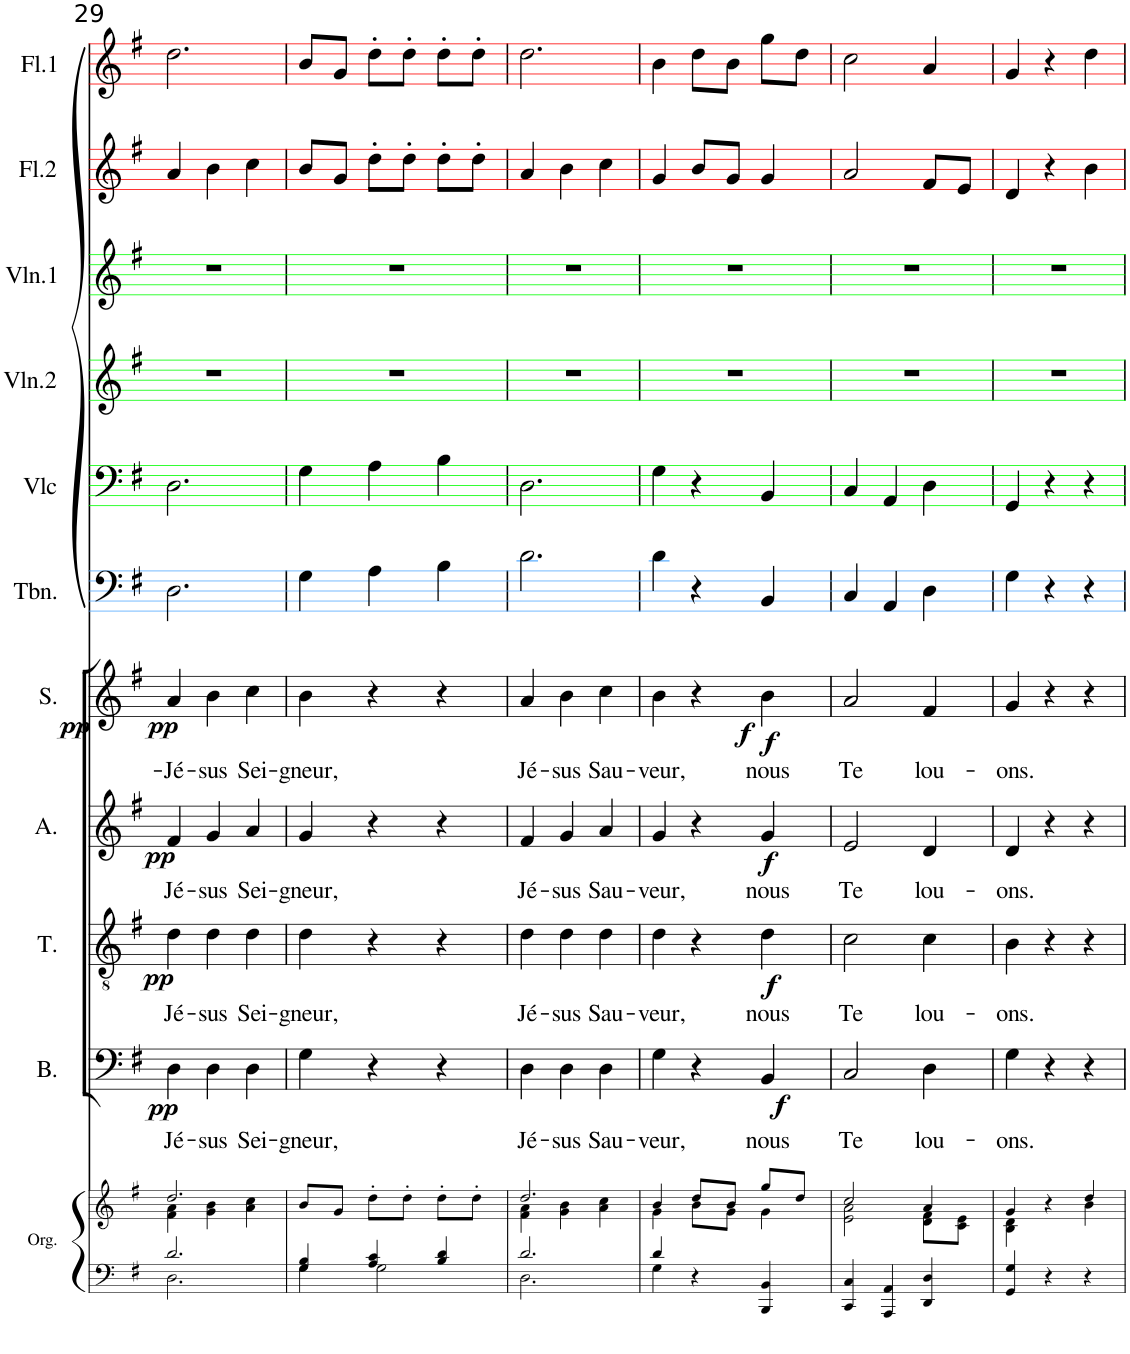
**kern	**kern	**kern	**text	**dynam	**kern	**text	**dynam	**kern	**text	**dynam	**kern	**text	**dynam	**kern	**kern	**kern	**kern	**kern	**kern
*part11	*part11	*part10	*part10	*part10	*part9	*part9	*part9	*part8	*part8	*part8	*part7	*part7	*part7	*part6	*part5	*part4	*part3	*part2	*part1
*staff12	*staff11	*staff10	*staff10	*staff10	*staff9	*staff9	*staff9	*staff8	*staff8	*staff8	*staff7	*staff7	*staff7	*staff6	*staff5	*staff4	*staff3	*staff2	*staff1
*I"Orgue	*	*I"Bass	*	*	*I"Ténor	*	*	*I"Alto	*	*	*I"Soprano	*	*	*I"Trombone	*I"Violoncelle	*I"Violon 2	*I"Violon 1	*I"Flûte 2	*I"Flûte 1
*I'Org.	*	*I'B.	*	*	*I'T.	*	*	*I'A.	*	*	*I'S.	*	*	*I'Tbn.	*I'Vlc	*I'Vln.2	*I'Vln.1	*I'Fl.2	*I'Fl.1
!!LO:PB:g=z
*clefF4	*clefG2	*clefF4	*	*	*clefGv2	*	*	*clefG2	*	*	*clefG2	*	*	*clefF4	*clefF4	*clefG2	*clefG2	*clefG2	*clefG2
*k[f#]	*k[f#]	*k[f#]	*	*	*k[f#]	*	*	*k[f#]	*	*	*k[f#]	*	*	*k[f#]	*k[f#]	*k[f#]	*k[f#]	*k[f#]	*k[f#]
*M3/4	*M3/4	*M3/4	*	*	*M3/4	*	*	*M3/4	*	*	*M3/4	*	*	*M3/4	*M3/4	*M3/4	*M3/4	*M3/4	*M3/4
=29	=29	=29	=29	=29	=29	=29	=29	=29	=29	=29	=29	=29	=29	=29	=29	=29	=29	=29	=29
*^	*^	*	*	*	*	*	*	*	*	*	*	*	*	*	*	*	*	*	*
!	!	!	!	!	!LO:LY:b	!LO:DY:b	!	!LO:LY:b	!LO:DY:b	!	!LO:LY:b	!LO:DY:b	!	!LO:LY:b	!LO:DY:b	!	!	!	!	!	!
!	!	!	!	!	!	!	!	!	!	!	!	!	!	!	!LO:DY:n=1:b	!	!	!	!	!	!
2.d/	2.D\	2.dd/	4f#\ 4a\	4D\	Jé-	pp	4d\	Jé-	pp	4f#/	Jé-	pp	4a/	Jé-	pp pp	2.D\	2.D\	2.r	2.r	4a/	2.dd\
!	!	!	!	!	!LO:LY:b	!	!	!LO:LY:b	!	!	!LO:LY:b	!	!	!LO:LY:b	!	!	!	!	!	!	!
.	.	.	4g\ 4b\	4D\	-sus	.	4d\	-sus	.	4g/	-sus	.	4b\	-sus	.	.	.	.	.	4b\	.
!	!	!	!	!	!LO:LY:b	!	!	!LO:LY:b	!	!	!LO:LY:b	!	!	!LO:LY:b	!	!	!	!	!	!	!
.	.	.	4a\ 4cc\	4D\	Sei-	.	4d\	Sei-	.	4a/	Sei-	.	4cc\	Sei-	.	.	.	.	.	4cc\	.
=30	=30	=30	=30	=30	=30	=30	=30	=30	=30	=30	=30	=30	=30	=30	=30	=30	=30	=30	=30	=30	=30
!	!	!	!	!	!LO:LY:b	!	!	!LO:LY:b	!	!	!LO:LY:b	!	!	!LO:LY:b	!	!	!	!	!	!	!
*	*	*v	*v	*	*	*	*	*	*	*	*	*	*	*	*	*	*	*	*	*	*
4G/ 4B/	4G\	8b/L	4G\	-gneur,	.	4d\	-gneur,	.	4g/	-gneur,	.	4b\	-gneur,	.	4G\	4G\	2.r	2.r	8b/L	8b/L
.	.	8g/J	.	.	.	.	.	.	.	.	.	.	.	.	.	.	.	.	8g/J	8g/J
4A/ 4c/	2G\	8dd'\L	4r	.	.	4r	.	.	4r	.	.	4r	.	.	4A\	4A\	.	.	8dd'\L	8dd'\L
.	.	8dd'\J	.	.	.	.	.	.	.	.	.	.	.	.	.	.	.	.	8dd'\J	8dd'\J
4B/ 4d/	.	8dd'\L	4r	.	.	4r	.	.	4r	.	.	4r	.	.	4B\	4B\	.	.	8dd'\L	8dd'\L
.	.	8dd'\J	.	.	.	.	.	.	.	.	.	.	.	.	.	.	.	.	8dd'\J	8dd'\J
=31	=31	=31	=31	=31	=31	=31	=31	=31	=31	=31	=31	=31	=31	=31	=31	=31	=31	=31	=31	=31
*	*	*^	*	*	*	*	*	*	*	*	*	*	*	*	*	*	*	*	*	*
!	!	!	!	!	!LO:LY:b	!	!	!LO:LY:b	!	!	!LO:LY:b	!	!	!LO:LY:b	!	!	!	!	!	!	!
2.d/	2.D\	2.dd/	4f#\ 4a\	4D\	Jé-	.	4d\	Jé-	.	4f#/	Jé-	.	4a/	Jé-	.	2.d\	2.D\	2.r	2.r	4a/	2.dd\
!	!	!	!	!	!LO:LY:b	!	!	!LO:LY:b	!	!	!LO:LY:b	!	!	!LO:LY:b	!	!	!	!	!	!	!
.	.	.	4g\ 4b\	4D\	-sus	.	4d\	-sus	.	4g/	-sus	.	4b\	-sus	.	.	.	.	.	4b\	.
!	!	!	!	!	!LO:LY:b	!	!	!LO:LY:b	!	!	!LO:LY:b	!	!	!LO:LY:b	!	!	!	!	!	!	!
.	.	.	4a\ 4cc\	4D\	Sau-	.	4d\	Sau-	.	4a/	Sau-	.	4cc\	Sau-	.	.	.	.	.	4cc\	.
=32	=32	=32	=32	=32	=32	=32	=32	=32	=32	=32	=32	=32	=32	=32	=32	=32	=32	=32	=32	=32	=32
!	!	!	!	!	!LO:LY:b	!	!	!LO:LY:b	!	!	!LO:LY:b	!	!	!LO:LY:b	!	!	!	!	!	!	!
4d/	4G\	4b/	4g\	4G\	-veur,	.	4d\	-veur,	.	4g/	-veur,	.	4b\	-veur,	.	4d\	4G\	2.r	2.r	4g/	4b\
4r	2ryy	8dd/L	8b\L	4r	.	.	4r	.	.	4r	.	.	4r	.	.	4r	4r	.	.	8b/L	8dd\L
.	.	8b/J	8g\J	.	.	.	.	.	.	.	.	.	.	.	.	.	.	.	.	8g/J	8b\J
!	!	!	!	!	!LO:LY:b	!LO:DY:b	!	!LO:LY:b	!LO:DY:b	!	!LO:LY:b	!LO:DY:b	!	!LO:LY:b	!LO:DY:b	!	!	!	!	!	!
!	!	!	!	!	!	!	!	!	!	!	!	!	!	!	!LO:DY:n=1:b	!	!	!	!	!	!
4BBB/ 4BB/	.	8gg/L	4g\	4BB/	nous	f	4d\	nous	f	4g/	nous	f	4b\	nous	f f	4BB/	4BB/	.	.	4g/	8gg\L
.	.	8dd/J	.	.	.	.	.	.	.	.	.	.	.	.	.	.	.	.	.	.	8dd\J
*v	*v	*	*	*	*	*	*	*	*	*	*	*	*	*	*	*	*	*	*	*	*
=33	=33	=33	=33	=33	=33	=33	=33	=33	=33	=33	=33	=33	=33	=33	=33	=33	=33	=33	=33	=33
!	!	!	!	!LO:LY:b	!	!	!LO:LY:b	!	!	!LO:LY:b	!	!	!LO:LY:b	!	!	!	!	!	!	!
4CC/ 4C/	2cc/	2e\ 2a\	2C/	Te	.	2c\	Te	.	2e/	Te	.	2a/	Te	.	4C/	4C/	2.r	2.r	2a/	2cc\
4AAA/ 4AA/	.	.	.	.	.	.	.	.	.	.	.	.	.	.	4AA/	4AA/	.	.	.	.
!	!	!	!	!LO:LY:b	!	!	!LO:LY:b	!	!	!LO:LY:b	!	!	!LO:LY:b	!	!	!	!	!	!	!
4DD/ 4D/	4a/	8d\ 8f#\L	4D\	lou-	.	4c\	lou-	.	4d/	lou-	.	4f#/	lou-	.	4D\	4D\	.	.	8f#/L	4a/
.	.	8c\ 8e\J	.	.	.	.	.	.	.	.	.	.	.	.	.	.	.	.	8e/J	.
=34	=34	=34	=34	=34	=34	=34	=34	=34	=34	=34	=34	=34	=34	=34	=34	=34	=34	=34	=34	=34
!	!	!	!	!LO:LY:b	!	!	!LO:LY:b	!	!	!LO:LY:b	!	!	!LO:LY:b	!	!	!	!	!	!	!
4GG/ 4G/	4g/	4B\ 4d\	4G\	-ons.	.	4B\	-ons.	.	4d/	-ons.	.	4g/	-ons.	.	4G\	4GG/	2.r	2.r	4d/	4g/
4r	4r	4ryy	4r	.	.	4r	.	.	4r	.	.	4r	.	.	4r	4r	.	.	4r	4r
4r	4dd/	4b\	4r	.	.	4r	.	.	4r	.	.	4r	.	.	4r	4r	.	.	4b\	4dd\
*	*v	*v	*	*	*	*	*	*	*	*	*	*	*	*	*	*	*	*	*	*
=	=	=	=	=	=	=	=	=	=	=	=	=	=	=	=	=	=	=	=
*-	*-	*-	*-	*-	*-	*-	*-	*-	*-	*-	*-	*-	*-	*-	*-	*-	*-	*-	*-
